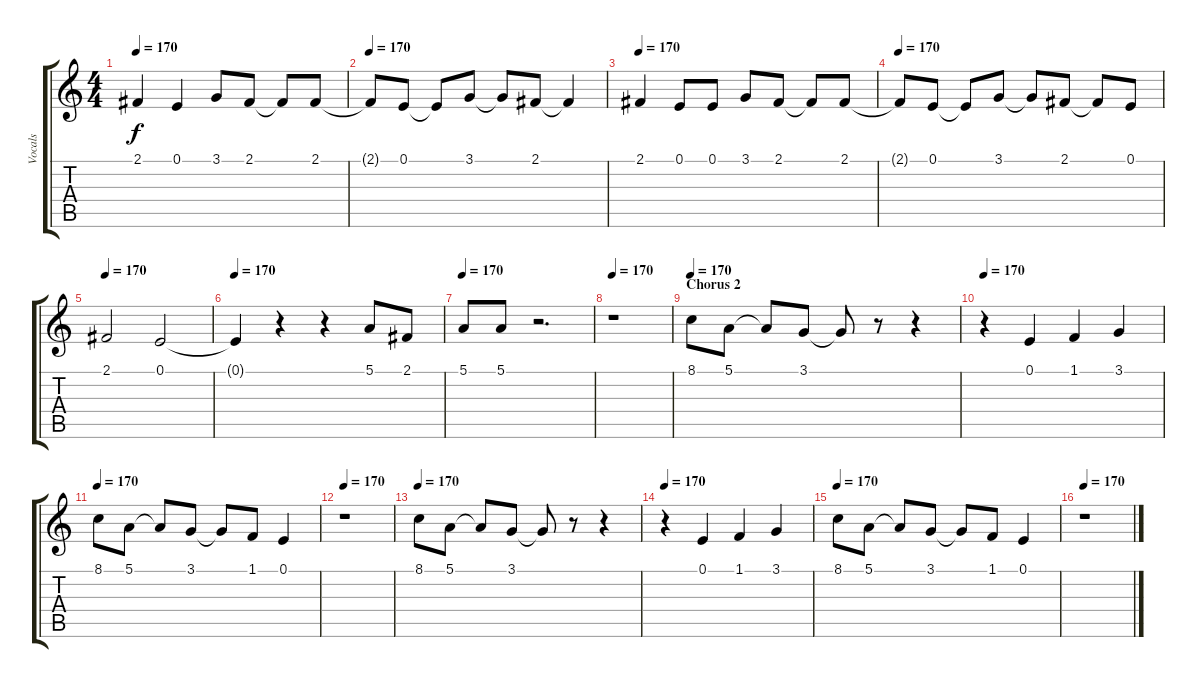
\track ("Vocals" "Vocals") {instrument altosax}
\staff {score tabs}
\tuning (E4 B3 G3 D3 A2 E2) {hide}
\ts (4 4)
\tempo 170
\clef g2
\ks c
2.1.4{dy f} 0.1.4 3.1.8 2.1.8 2.1{t}.8 2.1.8 |
\tempo 170
2.1{t}.8 0.1.8 0.1{t}.8 3.1.8 3.1{t}.8 2.1.8 2.1{t}.4 |
\tempo 170
2.1.4 0.1.8 0.1.8 3.1.8 2.1.8 2.1{t}.8 2.1.8 |
\tempo 170
2.1{t}.8 0.1.8 0.1{t}.8 3.1.8 3.1{t}.8 2.1.8 2.1{t}.8 0.1.8 |
\tempo 170
2.1.2 0.1.2 |
\tempo 170
0.1{t}.4 r.4 r.4 5.1.8 2.1.8 |
\tempo 170
5.1.8 5.1.8 r.2{d} |
\tempo 170
r.1 |
\section ("" "Chorus 2")
\tempo 170
8.1.8 5.1.8 5.1{t}.8 3.1.8 3.1{t}.8 r.8 r.4 |
\tempo 170
r.4 0.1.4 1.1.4 3.1.4 |
\tempo 170
8.1.8 5.1.8 5.1{t}.8 3.1.8 3.1{t}.8 1.1.8 0.1.4 |
\tempo 170
r.1 |
\tempo 170
8.1.8 5.1.8 5.1{t}.8 3.1.8 3.1{t}.8 r.8 r.4 |
\tempo 170
r.4 0.1.4 1.1.4 3.1.4 |
\tempo 170
8.1.8 5.1.8 5.1{t}.8 3.1.8 3.1{t}.8 1.1.8 0.1.4 |
\tempo 170
r.1
